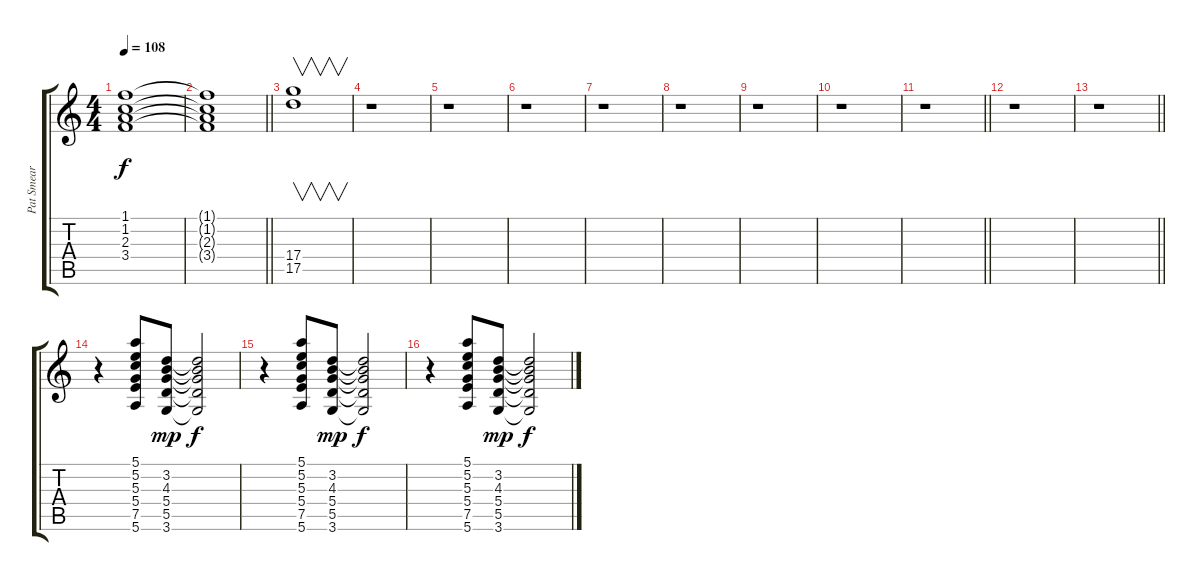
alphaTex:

\track ("Pat Smear" "Pat Smear") {instrument electricguitarjazz}
\staff {score tabs}
\tuning (E4 B3 G3 D3 A2 E2) {hide}
\ts (4 4)
\tempo 108
\clef g2
\ks c
(1.1 1.2 2.3 3.4).1{dy f} |
\barLineRight lightlight
(1.1{t} 1.2{t} 2.3{t} 3.4{t}).1 |
(17.4 17.5).1{v} |
r.1 |
r.1 |
r.1 |
r.1 |
r.1 |
r.1 |
r.1 |
\barLineRight lightlight
r.1 |
r.1 |
\barLineRight lightlight
r.1 |
r.4 (5.1 5.2 5.3 5.4 7.5 5.6).8 (3.2 4.3 5.4 5.5 3.6).8{dy mp} (3.2{t} 4.3{t} 5.4{t} 5.5{t} 3.6{t}).2{dy f} |
r.4 (5.1 5.2 5.3 5.4 7.5 5.6).8 (3.2 4.3 5.4 5.5 3.6).8{dy mp} (3.2{t} 4.3{t} 5.4{t} 5.5{t} 3.6{t}).2{dy f} |
r.4 (5.1 5.2 5.3 5.4 7.5 5.6).8 (3.2 4.3 5.4 5.5 3.6).8{dy mp} (3.2{t} 4.3{t} 5.4{t} 5.5{t} 3.6{t}).2{dy f}
